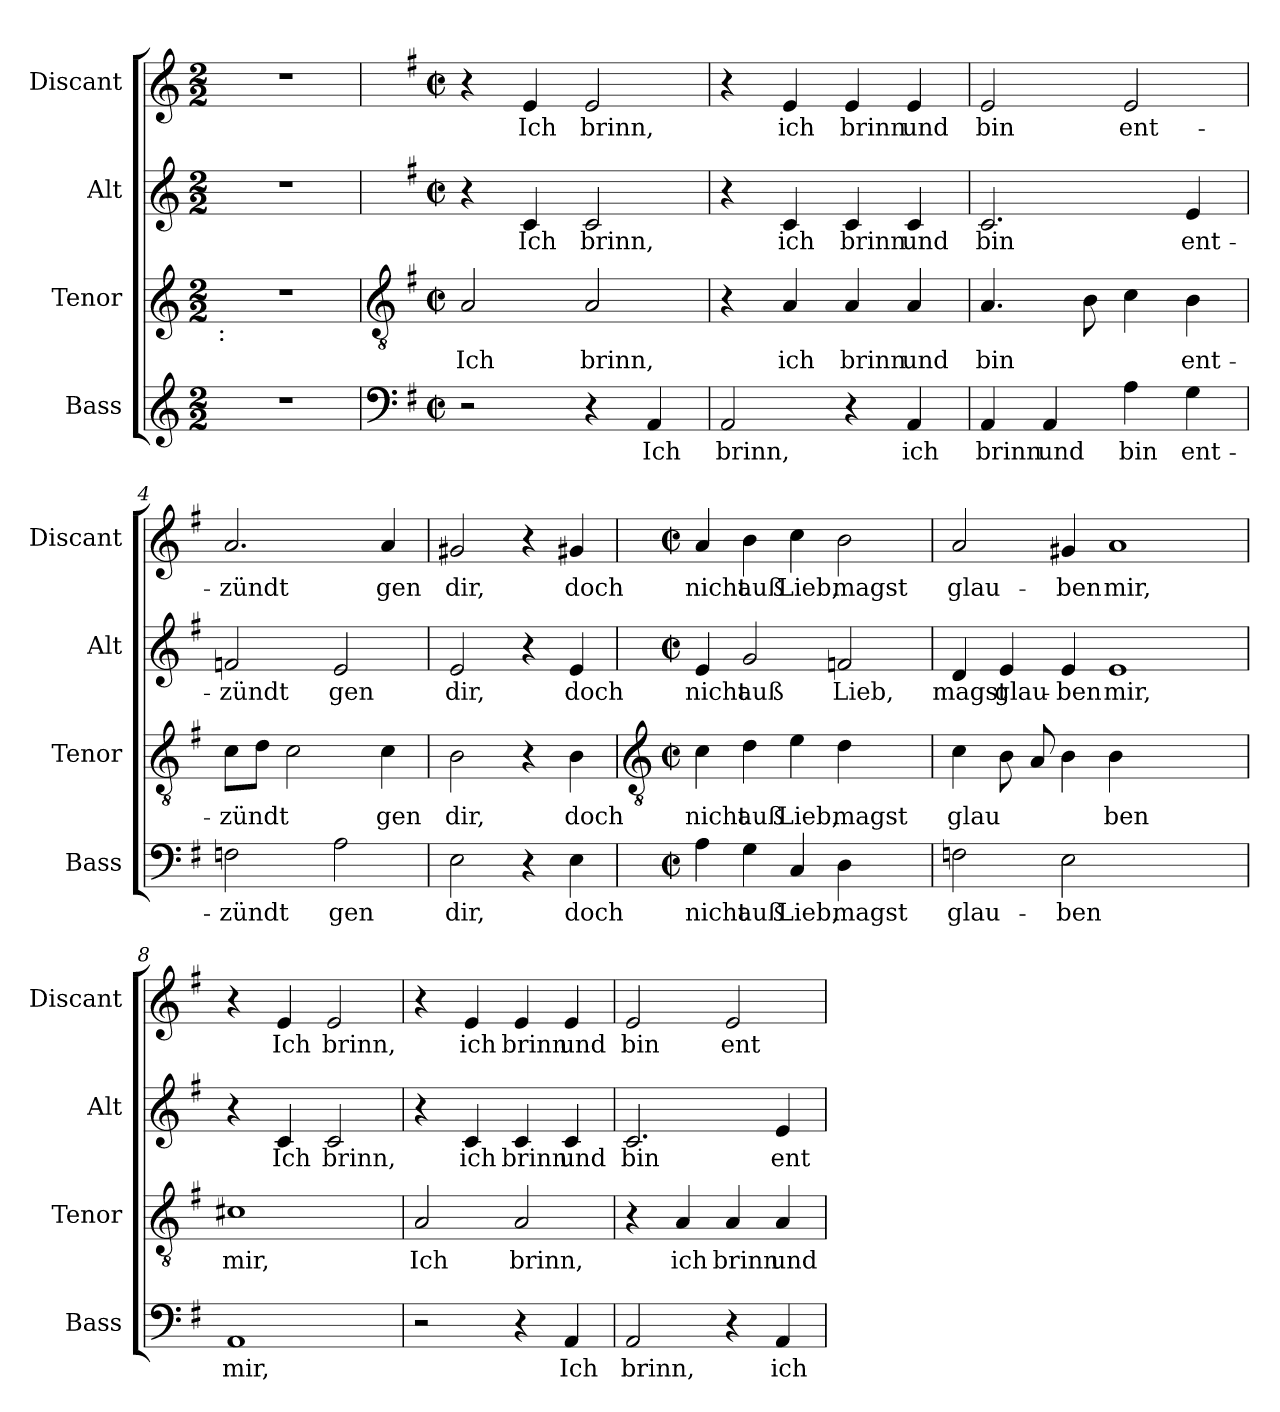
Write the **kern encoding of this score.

**kern	**text	**kern	**text	**kern	**text	**kern	**text
*part4	*part4	*part3	*part3	*part2	*part2	*part1	*part1
*staff4	*staff4	*staff3	*staff3	*staff2	*staff2	*staff1	*staff1
*I"Bass	*	*I"Tenor	*	*I"Alt	*	*I"Discant	*
*I'Bass	*	*I'Tenor	*	*I'Alt	*	*I'Discant	*
*clefG2	*	*clefG2	*	*clefG2	*	*clefG2	*
*k[]	*	*k[]	*	*k[]	*	*k[]	*
*C:	*	*C:	*	*C:	*	*C:	*
*M2/2	*	*M2/2	*	*M2/2	*	*M2/2	*
=	=	=	=	=	=	=	=
!	!	!LO:TX:b:t=&colon;	!	!	!	!	!
1r	.	1r	.	1r	.	1r	.
!!LO:LB:g=z
=1	=1	=1	=1	=1	=1	=1	=1
*clefF4	*	*clefGv2	*	*	*	*	*
*k[f#]	*	*k[f#]	*	*k[f#]	*	*k[f#]	*
*G:	*	*G:	*	*G:	*	*G:	*
*M2/2	*	*M2/2	*	*M2/2	*	*M2/2	*
*met(c|)	*	*met(c|)	*	*met(c|)	*	*met(c|)	*
!	!	!	!LO:LY:b	!	!	!	!
2r	.	2A	Ich	4r	.	4r	.
!	!	!	!	!	!LO:LY:b	!	!LO:LY:b
.	.	.	.	4c	Ich	4e	Ich
!	!	!	!LO:LY:b	!	!LO:LY:b	!	!LO:LY:b
4r	.	2A	brinn,	2c	brinn,	2e	brinn,
!	!LO:LY:b	!	!	!	!	!	!
4AA	Ich	.	.	.	.	.	.
=2	=2	=2	=2	=2	=2	=2	=2
!	!LO:LY:b	!	!	!	!	!	!
2AA	brinn,	4r	.	4r	.	4r	.
!	!	!	!LO:LY:b	!	!LO:LY:b	!	!LO:LY:b
.	.	4A	ich	4c	ich	4e	ich
!	!	!	!LO:LY:b	!	!LO:LY:b	!	!LO:LY:b
4r	.	4A	brinn	4c	brinn	4e	brinn
!	!LO:LY:b	!	!LO:LY:b	!	!LO:LY:b	!	!LO:LY:b
4AA	ich	4A	und	4c	und	4e	und
=3	=3	=3	=3	=3	=3	=3	=3
!	!LO:LY:b	!	!LO:LY:b	!	!LO:LY:b	!	!LO:LY:b
4AA	brinn	4.A	bin	2.c	bin	2e	bin
!	!LO:LY:b	!	!	!	!	!	!
4AA	und	.	.	.	.	.	.
.	.	8B	.	.	.	.	.
!	!LO:LY:b	!	!	!	!	!	!LO:LY:b
4A	bin	4c	.	.	.	2e	ent-
!	!LO:LY:b	!	!LO:LY:b	!	!LO:LY:b	!	!
4G	ent-	4B	ent-	4e	ent-	.	.
=4	=4	=4	=4	=4	=4	=4	=4
!	!LO:LY:b	!	!LO:LY:b	!	!LO:LY:b	!	!LO:LY:b
2Fn	-zündt	8cL	-zündt	2fn	-zündt	2.a	-zündt
.	.	8dJ	.	.	.	.	.
.	.	2c	.	.	.	.	.
!	!LO:LY:b	!	!	!	!LO:LY:b	!	!
2A	gen	.	.	2e	gen	.	.
!	!	!	!LO:LY:b	!	!	!	!LO:LY:b
.	.	4c	gen	.	.	4a	gen
=5	=5	=5	=5	=5	=5	=5	=5
!	!LO:LY:b	!	!LO:LY:b	!	!LO:LY:b	!	!LO:LY:b
2E	dir,	2B	dir,	2e	dir,	2g#X	dir,
4r	.	4r	.	4r	.	4r	.
!	!LO:LY:b	!	!LO:LY:b	!	!LO:LY:b	!	!LO:LY:b
4E	doch	4B	doch	4e	doch	4g#X	doch
!!LO:LB:g=z
=6	=6	=6	=6	=6	=6	=6	=6
*	*	*clefGv2	*	*	*	*	*
*M2/2	*	*M2/2	*	*M2/2	*	*M2/2	*
*met(c|)	*	*met(c|)	*	*met(c|)	*	*met(c|)	*
!	!LO:LY:b	!	!LO:LY:b	!	!LO:LY:b	!	!LO:LY:b
4A	nicht	4c	nicht	4e	nicht	4a	nicht
!	!LO:LY:b	!	!LO:LY:b	!	!LO:LY:b	!	!LO:LY:b
4G	auß	4d	auß	2g	auß	4b	auß
!	!LO:LY:b	!	!LO:LY:b	!	!	!	!LO:LY:b
4C	Lieb,	4e	Lieb,	.	.	4cc	Lieb,
!	!LO:LY:b	!	!LO:LY:b	!	!LO:LY:b	!	!LO:LY:b
4D	magst	4d	magst	2fn	Lieb,	2b	magst
4ryy	.	4ryy	.	.	.	.	.
=7	=7	=7	=7	=7	=7	=7	=7
!	!LO:LY:b	!	!LO:LY:b	!	!LO:LY:b	!	!LO:LY:b
2Fn	glau-	4c	glau	4d	magst	2a	glau-
!	!	!	!	!	!LO:LY:b	!	!
.	.	8B	.	4e	glau-	.	.
.	.	8A	.	.	.	.	.
!	!LO:LY:b	!	!	!	!LO:LY:b	!	!LO:LY:b
2E	-ben	4B	.	4e	-ben	4g#X	-ben
!	!	!	!LO:LY:b	!	!LO:LY:b	!	!LO:LY:b
.	.	4B	ben	1e	mir,	1a	mir,
2.ryy	.	2.ryy	.	.	.	.	.
=8	=8	=8	=8	=8	=8	=8	=8
!	!LO:LY:b	!	!LO:LY:b	!	!	!	!
1AA	mir,	1c#X	mir,	4r	.	4r	.
!	!	!	!	!	!LO:LY:b	!	!LO:LY:b
.	.	.	.	4c	Ich	4e	Ich
!	!	!	!	!	!LO:LY:b	!	!LO:LY:b
.	.	.	.	2c	brinn,	2e	brinn,
=9	=9	=9	=9	=9	=9	=9	=9
!	!	!	!LO:LY:b	!	!	!	!
2r	.	2A	Ich	4r	.	4r	.
!	!	!	!	!	!LO:LY:b	!	!LO:LY:b
.	.	.	.	4c	ich	4e	ich
!	!	!	!LO:LY:b	!	!LO:LY:b	!	!LO:LY:b
4r	.	2A	brinn,	4c	brinn	4e	brinn
!	!LO:LY:b	!	!	!	!LO:LY:b	!	!LO:LY:b
4AA	Ich	.	.	4c	und	4e	und
=10	=10	=10	=10	=10	=10	=10	=10
!	!LO:LY:b	!	!	!	!LO:LY:b	!	!LO:LY:b
2AA	brinn,	4r	.	2.c	bin	2e	bin
!	!	!	!LO:LY:b	!	!	!	!
.	.	4A	ich	.	.	.	.
!	!	!	!LO:LY:b	!	!	!	!LO:LY:b
4r	.	4A	brinn	.	.	2e	ent-
!	!LO:LY:b	!	!LO:LY:b	!	!LO:LY:b	!	!
4AA	ich	4A	und	4e	ent-	.	.
=	=	=	=	=	=	=	=
*-	*-	*-	*-	*-	*-	*-	*-
